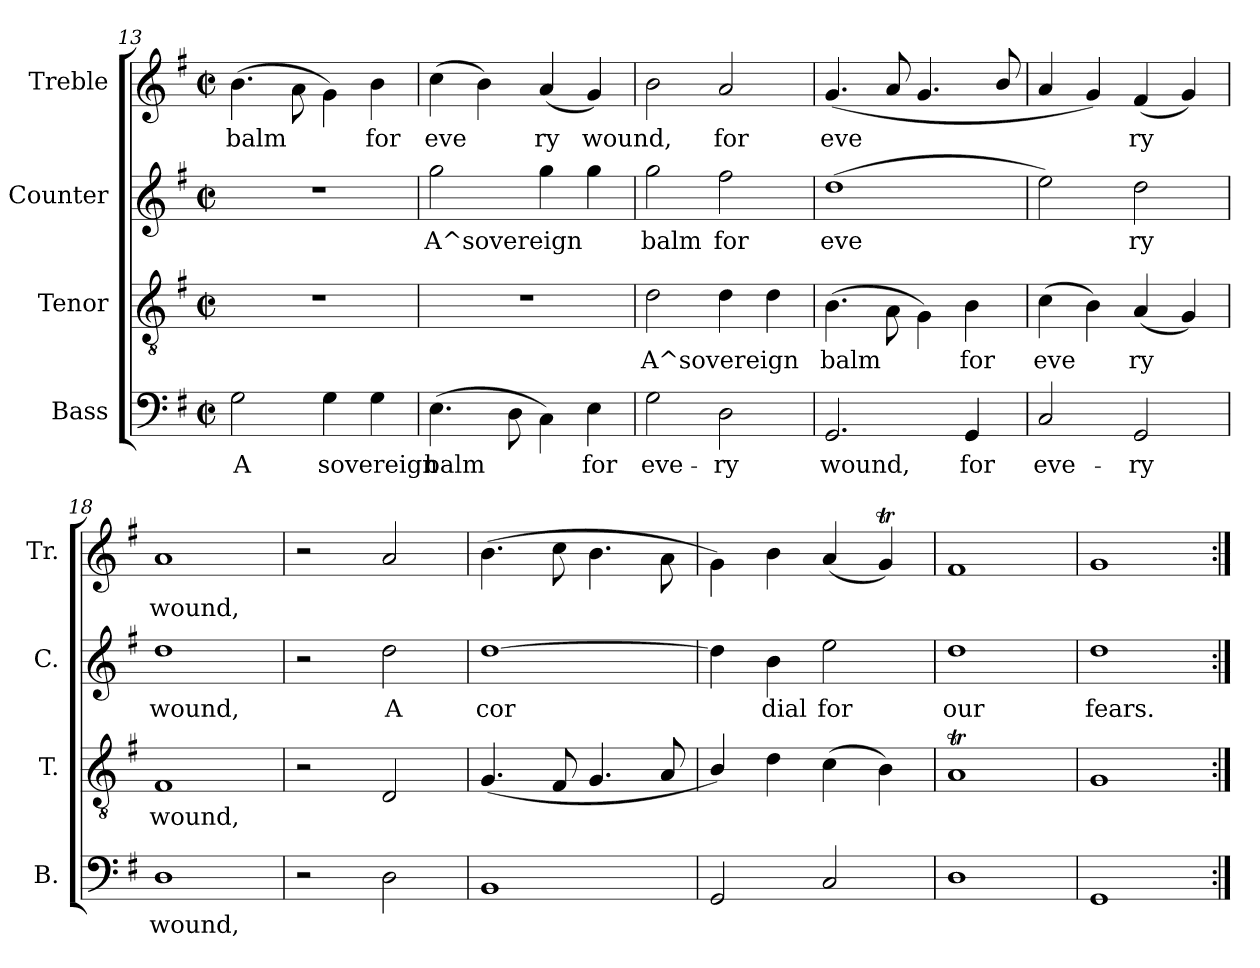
**kern	**text	**kern	**text	**kern	**text	**kern	**text
*part4	*part4	*part3	*part3	*part2	*part2	*part1	*part1
*staff4	*staff4	*staff3	*staff3	*staff2	*staff2	*staff1	*staff1
*I"Bass	*	*I"Tenor	*	*I"Counter	*	*I"Treble	*
*I'B.	*	*I'T.	*	*I'C.	*	*I'Tr.	*
*clefF4	*	*clefGv2	*	*clefG2	*	*clefG2	*
*k[f#]	*	*k[f#]	*	*k[f#]	*	*k[f#]	*
*G:	*	*G:	*	*G:	*	*G:	*
*M2/2	*	*M2/2	*	*M2/2	*	*M2/2	*
*met(c|)	*	*met(c|)	*	*met(c|)	*	*met(c|)	*
=13	=13	=13	=13	=13	=13	=13	=13
!	!LO:LY:b:cj	!	!	!	!	!	!LO:LY:b:cj
2G\	A	1r	.	1r	.	(>4.b\	balm
!	!	!	!	!	!	!	!LO:LY:b:cj
.	.	.	.	.	.	8a\	.
!	!LO:LY:b:cj	!	!	!	!	!	!LO:LY:b:cj
4G\	sovereign	.	.	.	.	4g\)	.
!	!LO:LY:b:cj	!	!	!	!	!	!LO:LY:b:cj
4G\	.	.	.	.	.	4b\	for
=14	=14	=14	=14	=14	=14	=14	=14
!	!LO:LY:b:cj	!	!	!	!LO:LY:b:cj	!	!LO:LY:b:cj
(>4.E\	balm	1r	.	2gg\	A^sovereign	(>4cc\	eve-
!	!	!	!	!	!	!	!LO:LY:b:cj
.	.	.	.	.	.	4b\)	--
!	!LO:LY:b:cj	!	!	!	!	!	!
8D\	.	.	.	.	.	.	.
!	!LO:LY:b:cj	!	!	!	!LO:LY:b:cj	!	!LO:LY:b:cj
4C\)	.	.	.	4gg\	.	(<4a/	-ry
!	!LO:LY:b:cj	!	!	!	!LO:LY:b:cj	!	!LO:LY:b:cj
4E\	for	.	.	4gg\	.	4g>/)	wound,
=15	=15	=15	=15	=15	=15	=15	=15
!	!LO:LY:b:cj	!	!LO:LY:b:cj	!	!LO:LY:b:cj	!	!LO:LY:b:cj
2G\	eve-	2d\	A^sovereign	2gg\	balm	2b\	.
!	!LO:LY:b:cj	!	!LO:LY:b:cj	!	!LO:LY:b:cj	!	!LO:LY:b:cj
2D\	-ry	4d\	.	2ff#\	for	2a/	for
!	!	!	!LO:LY:b:cj	!	!	!	!
.	.	4d\	.	.	.	.	.
!!LO:PB:g=z
=16	=16	=16	=16	=16	=16	=16	=16
!	!LO:LY:b:cj	!	!LO:LY:b:cj	!	!LO:LY:b:cj	!	!LO:LY:b:cj
2.GG/	wound,	(>4.B\	balm	(>1dd	eve-	(<4.g/	eve-
!	!	!	!LO:LY:b:cj	!	!	!	!LO:LY:b:cj
.	.	8A\	.	.	.	8a/	--
!	!	!	!LO:LY:b:cj	!	!	!	!LO:LY:b:cj
.	.	4G\)	.	.	.	4.g/	--
!	!LO:LY:b:cj	!	!LO:LY:b:cj	!	!	!	!
4GG/	for	4B\	for	.	.	.	.
!	!	!	!	!	!	!	!LO:LY:b:cj
.	.	.	.	.	.	8b/	--
=17	=17	=17	=17	=17	=17	=17	=17
!	!LO:LY:b:cj	!	!LO:LY:b:cj	!	!LO:LY:b:cj	!	!LO:LY:b:cj
2C/	eve-	(>4c\	eve-	2ee\)	--	4a/	--
!	!	!	!LO:LY:b:cj	!	!	!	!LO:LY:b:cj
.	.	4B\)	--	.	.	4g/)	--
!	!LO:LY:b:cj	!	!LO:LY:b:cj	!	!LO:LY:b:cj	!	!LO:LY:b:cj
2GG/	-ry	(<4A/	-ry	2dd\	-ry	(<4f#/	-ry
!	!	!	!LO:LY:b:cj	!	!	!	!LO:LY:b:cj
.	.	4G/)	.	.	.	4g/)	.
=18	=18	=18	=18	=18	=18	=18	=18
!	!LO:LY:b:cj	!	!LO:LY:b:cj	!	!LO:LY:b:cj	!	!LO:LY:b:cj
1D	wound,	1F#	wound,	1dd	wound,	1a	wound,
=19	=19	=19	=19	=19	=19	=19	=19
2r	.	2r	.	2r	.	2r	.
!	!LO:LY:b:cj	!	!LO:LY:b:cj	!	!LO:LY:b:cj	!	!LO:LY:b:cj
2D\	.	2D/	.	2dd\	A	2a/	.
=20	=20	=20	=20	=20	=20	=20	=20
!	!LO:LY:b:cj	!	!LO:LY:b:cj	!	!LO:LY:b:cj	!	!LO:LY:b:cj
1BB	.	(<4.G/	.	[>1dd	cor-	(>4.b\	.
!	!	!	!LO:LY:b:cj	!	!	!	!LO:LY:b:cj
.	.	8F#/	.	.	.	8cc\	.
!	!	!	!LO:LY:b:cj	!	!	!	!LO:LY:b:cj
.	.	4.G/	.	.	.	4.b\	.
!	!	!	!LO:LY:b:cj	!	!	!	!LO:LY:b:cj
.	.	8A/	.	.	.	8a\	.
=21	=21	=21	=21	=21	=21	=21	=21
!	!LO:LY:b:cj	!	!LO:LY:b:cj	!	!LO:LY:b:cj	!	!LO:LY:b:cj
2GG/	.	4B/)	.	4dd\]	--	4g\)	.
!	!	!	!LO:LY:b:cj	!	!LO:LY:b:cj	!	!LO:LY:b:cj
.	.	4d\	.	4b\	-dial	4b\	.
!	!LO:LY:b:cj	!	!LO:LY:b:cj	!	!LO:LY:b:cj	!	!LO:LY:b:cj
2C/	.	(>4c\	.	2ee\	for	(<4a/	.
!	!	!	!LO:LY:b:cj	!	!	!	!LO:LY:b:cj
.	.	4B\)	.	.	.	4gT/)	.
=22	=22	=22	=22	=22	=22	=22	=22
!	!LO:LY:b:cj	!	!LO:LY:b:cj	!	!LO:LY:b:cj	!	!LO:LY:b:cj
1D	.	1AT	.	1dd	our	1f#	.
=23	=23	=23	=23	=23	=23	=23	=23
!	!LO:LY:b:cj	!	!LO:LY:b:cj	!	!LO:LY:b:cj	!	!LO:LY:b:cj
1GG	.	1G	.	1dd	fears.	1g	.
=:|!	=:|!	=:|!	=:|!	=:|!	=:|!	=:|!	=:|!
*-	*-	*-	*-	*-	*-	*-	*-
